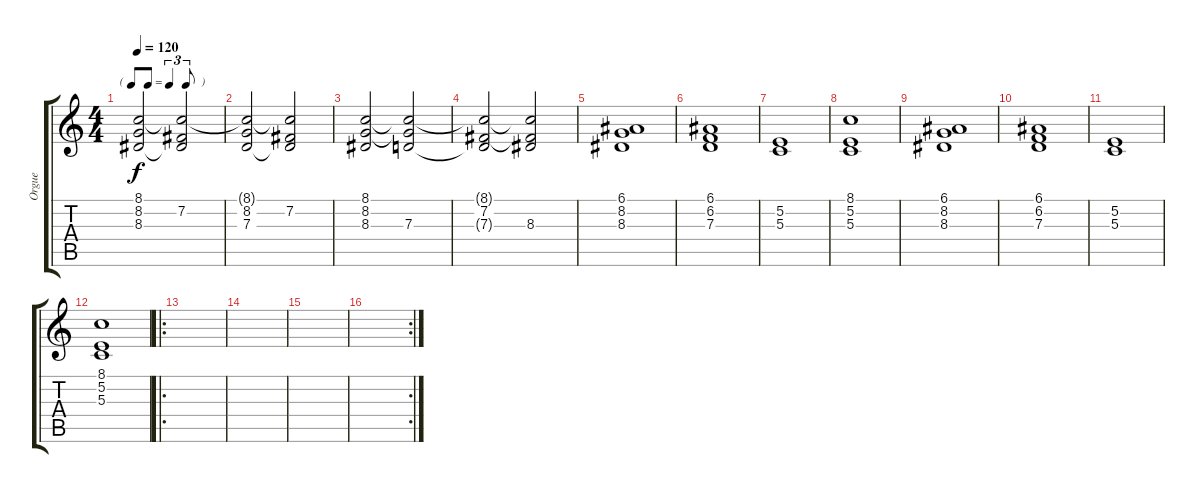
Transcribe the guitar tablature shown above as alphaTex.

\track ("Orgue" "Orgue") {instrument rockorgan}
\staff {score tabs}
\tuning (E4 B3 G3 D3 A2 E2) {hide}
\ts (4 4)
\tf triplet8th
\tempo 120
\clef g2
\ks c
(8.1 8.2 8.3).2{dy f volume 4 instrument rockorgan} (8.1{t} 7.2 8.3{t}).2{volume 11} |
(8.1{t} 8.2 7.3).2 (8.1{t} 7.2 7.3{t}).2 |
(8.1 8.2 8.3).2 (8.1{t} 8.2{t} 7.3).2 |
(8.1{t} 7.2 7.3{t}).2 (8.1{t} 7.2{t} 8.3).2 |
(6.1 8.2 8.3).1{volume 8} |
(6.1 6.2 7.3).1 |
(5.2 5.3).1 |
(8.1 5.2 5.3).1 |
(6.1 8.2 8.3).1{volume 8} |
(6.1 6.2 7.3).1 |
(5.2 5.3).1 |
(8.1 5.2 5.3).1 |
\ro
|
|
|
\rc 2
